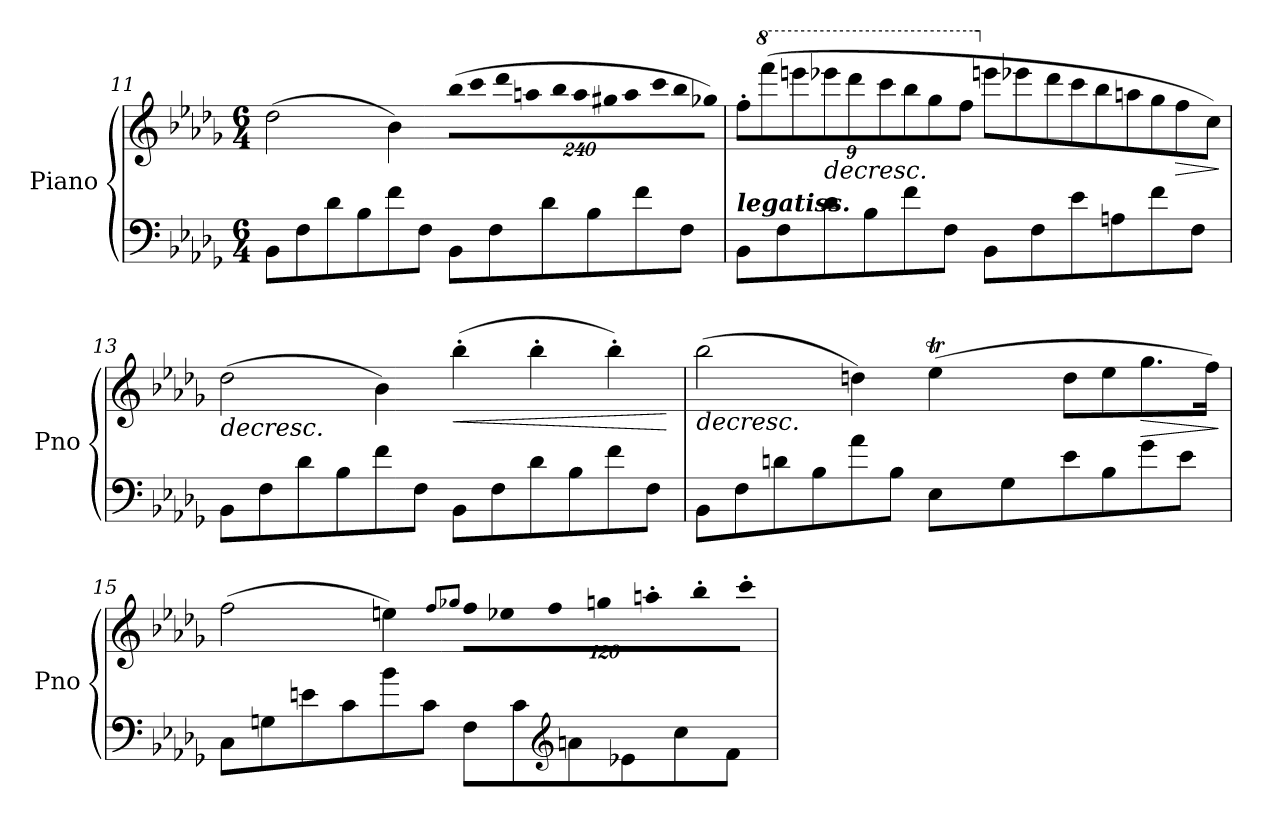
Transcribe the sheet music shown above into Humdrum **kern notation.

**kern	**kern	**dynam
*part1	*part1	*part1
*staff2	*staff1	*staff1/2
*I"Piano	*	*
*I'Pno	*	*
*clefF4	*clefG2	*
*k[b-e-a-d-g-]	*k[b-e-a-d-g-]	*
*M6/4	*M6/4	*
=11	=11	=11
8BB-\L	(2dd-\	.
8F\	.	.
8d-\	.	.
8B-\	.	.
8f\	4b-\)	.
8F\J	.	.
*	*Xbrackettup	*
!	!LO:N:vis=8	!
8BB-\L	(1920%131bb-\L	.
!	!LO:N:vis=8	!
.	1920%131ccc\	.
8F\	.	.
!	!LO:N:vis=8	!
.	1920%131ddd-\	.
!	!LO:N:vis=8	!
.	1920%131aan\	.
8d-\	.	.
!	!LO:N:vis=8	!
.	1920%131bb-\	.
!	!LO:N:vis=8	!
.	1920%131aa\	.
8B-\	.	.
!	!LO:N:vis=8	!
.	1920%131gg#X\	.
!	!LO:N:vis=8	!
.	1920%131aa\	.
8f\	.	.
!	!LO:N:vis=8	!
.	1920%131ccc\	.
!	!LO:N:vis=8	!
.	1920%131bb-\	.
8F\J	.	.
!	!LO:N:vis=8	!
.	1920%131gg-X\J)	.
1920ryy	.	.
!!LO:LB:g=z
=12	=12	=12
!LO:TX:a:Bi:t=legatiss.	!	!
8BB-\L	12ff'\L	.
*	*8va	*
.	(12ffff\	.
8F\	.	.
.	12eeeen\	.
!	!	!LO:HP:b
8d-\	12eeee-X\	>
.	12dddd-\	.
8B-\	.	.
.	12cccc\	.
*	*Xtuplet	*
8f\	12bbb-\	.
.	12ggg-\	.
8F\J	.	.
.	12fff\J	.
*	*X8va	*
8BB-\L	12eeen\L	.
.	12eee-X\	.
8F\	.	.
.	12ddd-\	.
8e-\	12ccc\	.
.	12bb-\	.
8An\	.	.
.	12aan\	.
8f\	12gg-\	.
!	!	!LO:HP:b
.	12ff\	>
8F\J	.	.
.	12cc\J)	.
.	.	] ]
=13	=13	=13
!	!	!LO:HP:b
8BB-\L	(2dd-\	>
8F\	.	.
8d-\	.	.
8B-\	.	.
8f\	4b-\)	.
8F\J	.	.
!	!	!LO:HP:b
8BB-\L	(4bb-'\	<
8F\	.	.
8d-\	4bb-'\	.
8B-\	.	.
8f\	4bb-'\)	.
8F\J	.	.
.	.	] [
=14	=14	=14
!	!	!LO:HP:b
*	*^	*
8BB-\L	(>2bb-\	2.ryy	>
8F\	.	.	.
8dn\	.	.	.
8B-\	.	.	.
8a-\	4ddn\)	.	.
8B-\J	.	.	.
8E-\L	(>4ee-T\	32ee-LLLyy	.
.	.	32ffyy	.
.	.	32ee-yy	.
.	.	32ffyy	.
8G-\	.	32ee-yy	.
.	.	32ffJyy	.
.	.	16ee-JJyy	.
8e-\	8dd\L	2ryy	.
8B-\	8ee-\	.	.
!	!	!	!LO:HP:b
8g-\	8.gg-\	.	>
8e-\J	.	.	.
.	16ff\Jk)	.	.
*	*v	*v	*
.	.	] ]
!!LO:LB:g=z
=15	=15	=15
8C\L	(2ff\	.
8Gn\	.	.
8en\	.	.
8c\	.	.
8b-\	4een\)	.
8c\J	.	.
.	8qff/L	.
.	8qgg-X/J	.
*	*tuplet	*
!	!LO:N:vis=8	!
8F\L	960%103ff\L	.
!	!LO:N:vis=8	!
.	960%103ee-X\	.
8c\	.	.
!	!LO:N:vis=8	!
.	960%103ff\	.
*clefG2	*	*
8an\	.	.
!	!LO:N:vis=8	!
.	960%103ggn\	.
8e-X\	.	.
!	!LO:N:vis=8	!
.	960%103aan'\	.
8cc\	.	.
!	!LO:N:vis=8	!
.	960%103bb-'\	.
8f\J	.	.
!	!LO:N:vis=8	!
.	960%103ccc'\J	.
960ryy	.	.
=	=	=
*-	*-	*-
